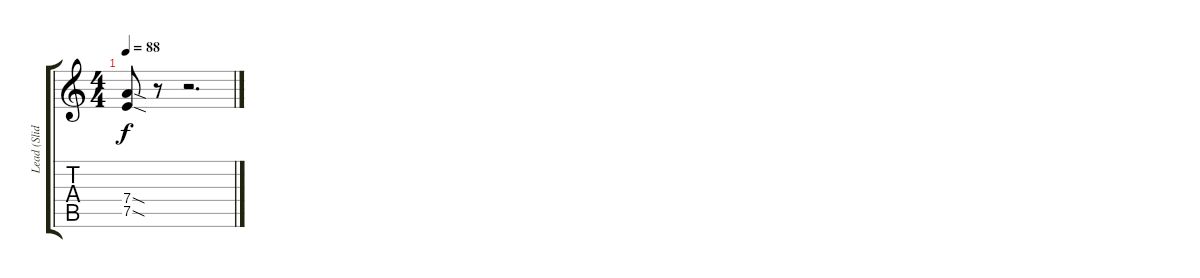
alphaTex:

\track ("Lead (Slide)" "Lead (Slid") {instrument overdrivenguitar}
\staff {score tabs}
\tuning (E4 B3 G3 D3 A2 E2) {hide}
\ts (4 4)
\tempo 88
\clef g2
\ks c
(7.4{sod t} 7.5{sod t}).8{dy f} r.8 r.2{d}
